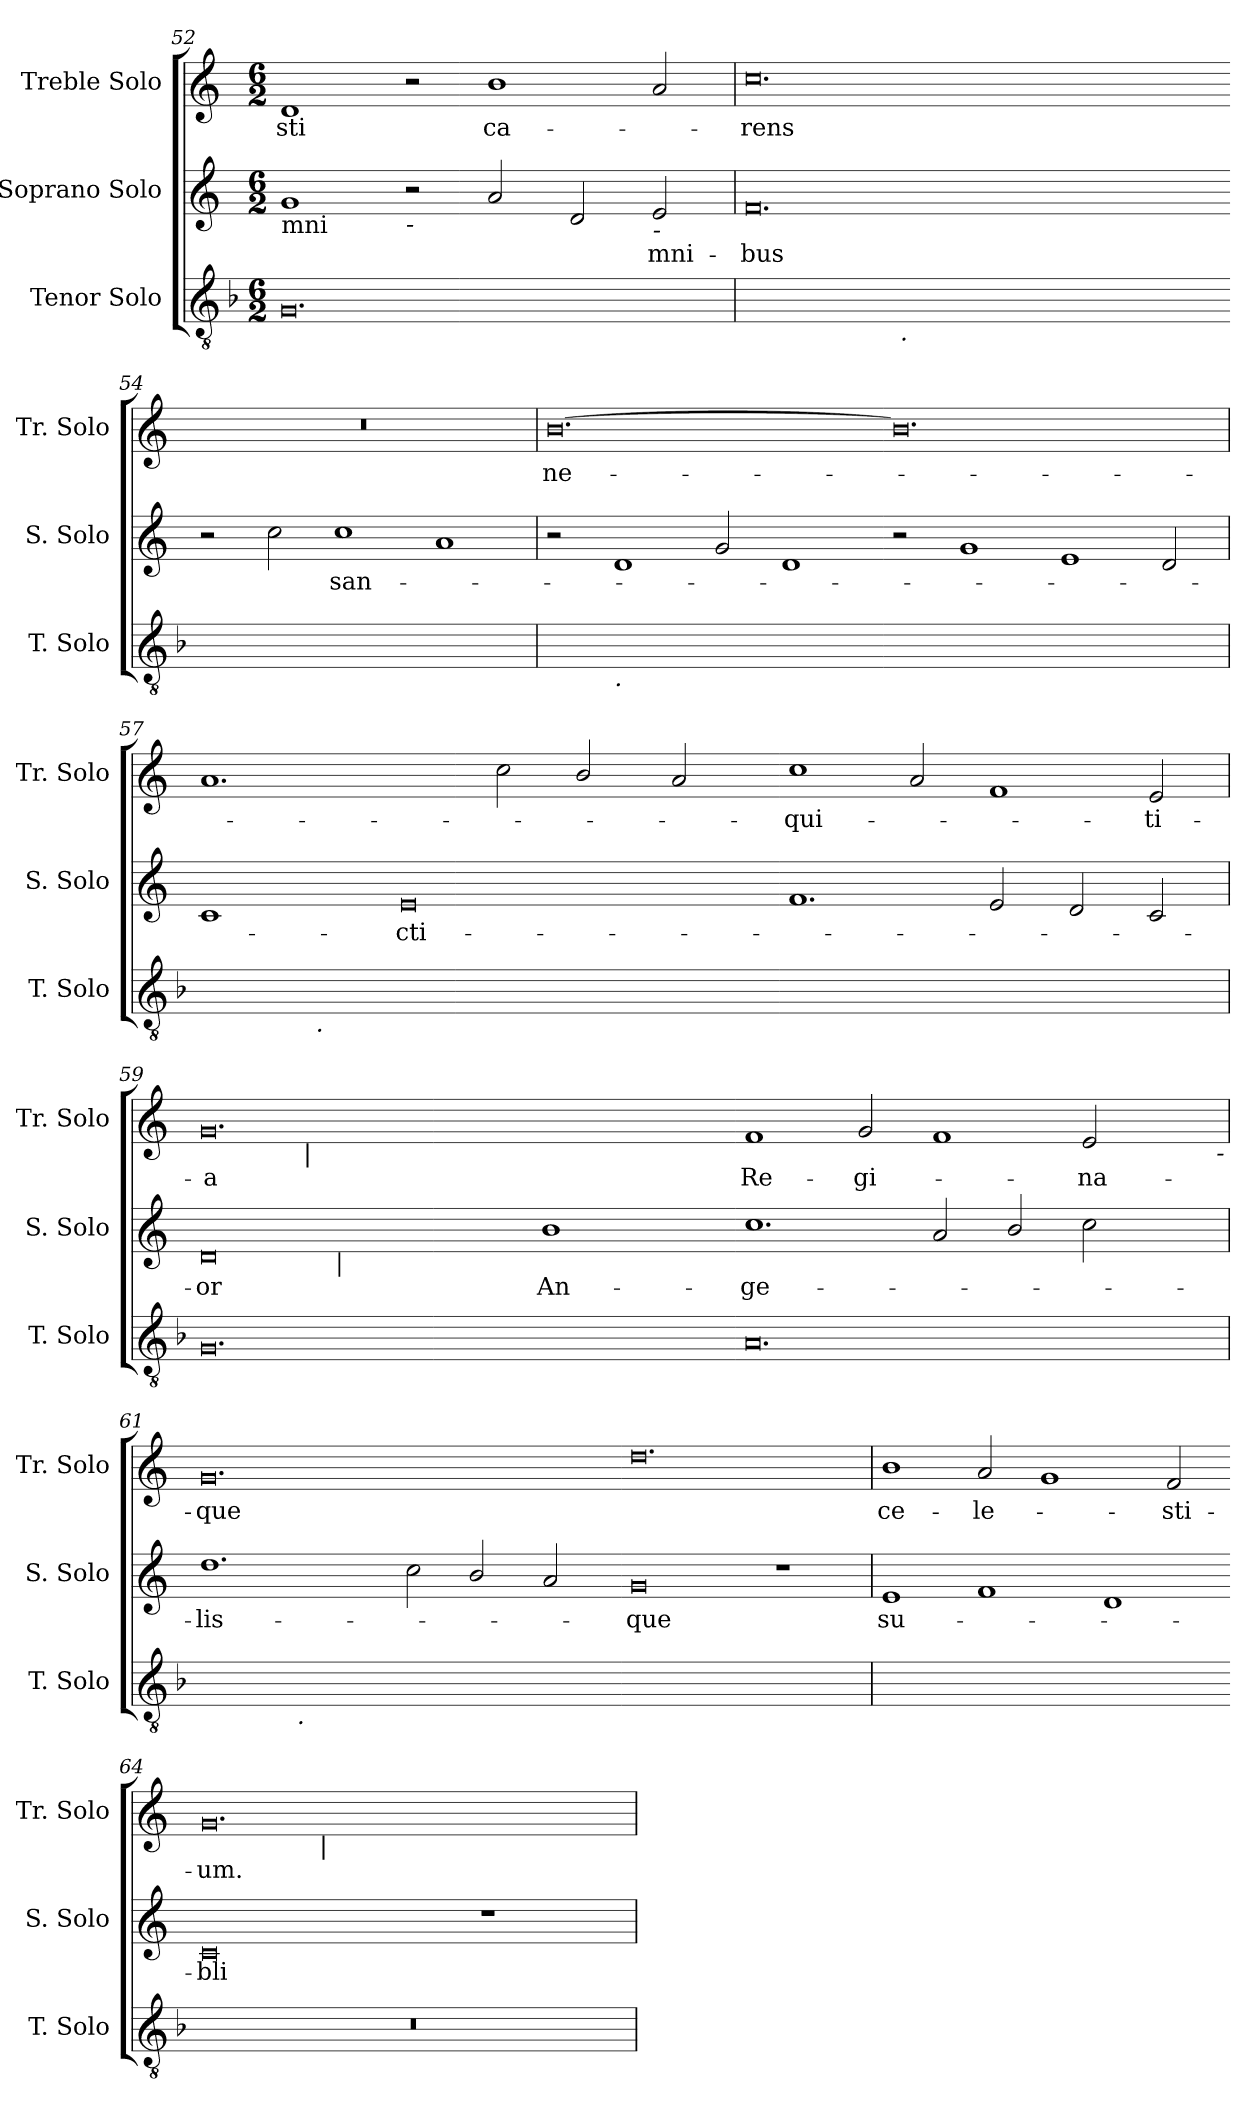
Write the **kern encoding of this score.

**kern	**kern	**text	**kern	**text
*part3	*part2	*part2	*part1	*part1
*staff3	*staff2	*staff2	*staff1	*staff1
*I"Tenor Solo	*I"Soprano Solo	*	*I"Treble Solo	*
*I'T. Solo	*I'S. Solo	*	*I'Tr. Solo	*
*clefGv2	*clefG2	*	*clefG2	*
*ITrd7c12	*	*	*	*
*k[b-]	*k[]	*	*k[]	*
*F:	*C:	*	*C:	*
*M6/2	*M6/2	*	*M6/2	*
=52	=52	=52	=52	=52
!	!LO:TX:b:t=mni	!	!	!
!	!	!	!	!LO:LY:b:color=#000000
0.GGi	1gi	.	1di	-sti
!	!LO:TX:b:i:t=-	!	!	!
.	2r	.	2r	.
!	!	!	!	!LO:LY:b:color=#000000
.	2ai/	.	1bi	ca-
.	2di/	.	.	.
!	!LO:TX:b:i:t=-	!	!	!
!	!	!LO:LY:b:color=#000000	!	!
.	2ei/	-mni-	2ai/	.
=53	=53	=53	=53	=53
!	!	!LO:LY:b:color=#000000	!	!
!	!	!	!	!LO:LY:b:color=#000000
*^	*	*	*	*
[<0.FFiyy	2ryy	0.fi	-bus	0.cci	-rens
.	8ryy	.	.	.	.
.	16ryy	.	.	.	.
.	64ryy	.	.	.	.
.	512.ryy	.	.	.	.
!	!LO:TX:b:i:t=.	!	!	!	!
.	1ryy	.	.	.	.
.	1ryy	.	.	.	.
.	4ryy	.	.	.	.
.	32ryy	.	.	.	.
.	128ryy	.	.	.	.
.	256ryy	.	.	.	.
.	1024ryy	.	.	.	.
=54-	=54-	=54-	=54-	=54-	=54-
!	!	!	!	!LO:N:vis=1	!
*v	*v	*	*	*	*
0.FFiyy]	2r	.	0.r	.
.	2cci\	.	.	.
!	!	!LO:LY:b:color=#000000	!	!
.	1cci	san-	.	.
.	1ai	.	.	.
!!LO:LB:g=z
=55	=55	=55	=55	=55
!	!	!	!	!LO:LY:b:color=#000000
*^	*	*	*	*
[<0.GGiyy	2ryy	2r	.	[<0.bi	ne-
!	!LO:TX:b:i:t=.	!	!	!	!
.	1ryy	1di	.	.	.
.	1.ryy	2gi/	.	.	.
.	.	1di	.	.	.
*v	*v	*	*	*	*
=56-	=56-	=56-	=56-	=56-
0.GGiyy]	2r	.	0.bi]	.
.	1gi	.	.	.
.	1ei	.	.	.
.	2di/	.	.	.
=57	=57	=57	=57	=57
*^	*	*	*	*
[<0.AAiyy	4ryy	1ci	.	1.ai	.
.	8ryy	.	.	.	.
.	16ryy	.	.	.	.
.	256.ryy	.	.	.	.
!	!LO:TX:b:i:t=.	!	!	!	!
.	1ryy	.	.	.	.
!	!	!	!LO:LY:b:color=#000000	!	!
.	.	0ei	-cti-	.	.
.	1ryy	.	.	.	.
.	.	.	.	2cci\	.
.	.	.	.	2bi/	.
.	2ryy	.	.	.	.
.	.	.	.	2ai/	.
.	32ryy	.	.	.	.
.	64ryy	.	.	.	.
.	128ryy	.	.	.	.
.	512ryy	.	.	.	.
*v	*v	*	*	*	*
=58-	=58-	=58-	=58-	=58-
*^	*	*	*	*
!	!	!	!	!	!LO:LY:b:color=#000000
*v	*v	*	*	*	*
0.AAiyy]	1.fi	.	1cci	-qui-
.	.	.	2ai/	.
.	2ei/	.	1fi	.
.	2di/	.	.	.
!	!	!	!	!LO:LY:b:color=#000000
.	2ci/	.	2ei/	-ti-
=59	=59	=59	=59	=59
!	!	!LO:LY:b:color=#000000	!	!
!	!	!	!	!LO:LY:b:color=#000000
*	*^	*	*^	*
0.GGi	0di	4ryy	-or	0.gi	4ryy	-a
.	.	8ryy	.	.	8ryy	.
.	.	16ryy	.	.	32ryy	.
.	.	.	.	.	128.ryy	.
!	!	!	!	!	!LO:TX:b:i:t=|	!
.	.	.	.	.	1ryy	.
.	.	32ryy	.	.	.	.
.	.	128ryy	.	.	.	.
.	.	512ryy	.	.	.	.
!	!	!LO:TX:b:i:t=|	!	!	!	!
.	.	1ryy	.	.	.	.
.	.	.	.	.	1ryy	.
.	.	1ryy	.	.	.	.
!	!	!	!LO:LY:b:color=#000000	!	!	!
.	1bi	.	An-	.	.	.
.	.	.	.	.	2ryy	.
.	.	2ryy	.	.	.	.
.	.	.	.	.	16ryy	.
.	.	64ryy	.	.	.	.
.	.	.	.	.	64ryy	.
.	.	256.ryy	.	.	.	.
.	.	.	.	.	256ryy	.
*	*v	*v	*	*	*	*
=60-	=60-	=60-	=60-	=60-	=60-
*	*^	*	*	*	*
!	!	!	!LO:LY:b:color=#000000	!	!	!
*	*v	*v	*	*	*	*
*	*^	*	*	*	*
!	!	!	!	!	!	!LO:LY:b:color=#000000
*	*v	*v	*	*	*	*
0.AAi	1.cci	-ge-	1fi	1ryy	Re-
!	!	!	!	!	!LO:LY:b:color=#000000
.	.	.	2gi/	1ryy	-gi-
.	2ai/	.	1fi	.	.
.	2bi/	.	.	2ryy	.
!	!	!	!	!	!LO:LY:b:color=#000000
.	2cci\	.	2ei/	4ryy	-na-
.	.	.	.	8ryy	.
.	.	.	.	16ryy	.
.	.	.	.	32ryy	.
.	.	.	.	64ryy	.
.	.	.	.	128...ryy	.
!	!	!	!	!LO:TX:b:i:t=-	!
.	.	.	.	1024ryy	.
*	*	*	*v	*v	*
!!LO:PB:g=z
=61	=61	=61	=61	=61
*	*	*	*^	*
!	!	!LO:LY:b:color=#000000	!	!	!
*	*	*	*v	*v	*
*	*	*	*^	*
!	!	!	!LO:TX:b:i:t=-	!	!
!	!	!	!	!	!LO:LY:b:color=#000000
*^	*	*	*v	*v	*
[<0.GGiyy	4ryy	1.ddi	-lis-	0.gi	-que
.	8ryy	.	.	.	.
.	16ryy	.	.	.	.
.	64ryy	.	.	.	.
.	512ryy	.	.	.	.
!	!LO:TX:b:i:t=.	!	!	!	!
.	1ryy	.	.	.	.
.	1ryy	.	.	.	.
.	.	2cci\	.	.	.
.	.	2bi/	.	.	.
.	2ryy	.	.	.	.
.	.	2ai/	.	.	.
.	32ryy	.	.	.	.
.	128..ryy	.	.	.	.
*v	*v	*	*	*	*
=62-	=62-	=62-	=62-	=62-
*^	*	*	*	*
!	!	!	!LO:LY:b:color=#000000	!	!
*v	*v	*	*	*	*
0.GGiyy]	0gi	-que	0.ddi	.
.	1r	.	.	.
=63	=63	=63	=63	=63
!LO:N:vis=1	!	!	!	!
!	!	!LO:LY:b:color=#000000	!	!
!	!	!	!	!LO:LY:b:color=#000000
0.ryy	1ei	su-	1bi	ce-
!	!	!	!	!LO:LY:b:color=#000000
.	1fi	.	2ai/	-le-
.	.	.	1gi	.
.	1di	.	.	.
!	!	!	!	!LO:LY:b:color=#000000
.	.	.	2fi/	-sti-
=64-	=64-	=64-	=64-	=64-
!LO:N:vis=1	!	!	!	!
!	!	!LO:LY:b:color=#000000	!	!
!	!	!	!	!LO:LY:b:color=#000000
*	*	*	*^	*
0.r	0ci	-bli-	0.gi	2ryy	-um.
.	.	.	.	16ryy	.
.	.	.	.	32ryy	.
.	.	.	.	64ryy	.
.	.	.	.	128...ryy	.
!	!	!	!	!LO:TX:b:i:t=|	!
.	.	.	.	1ryy	.
.	.	.	.	1ryy	.
.	1r	.	.	.	.
.	.	.	.	4ryy	.
.	.	.	.	8ryy	.
.	.	.	.	1024ryy	.
*	*	*	*v	*v	*
=	=	=	=	=
*-	*-	*-	*-	*-
